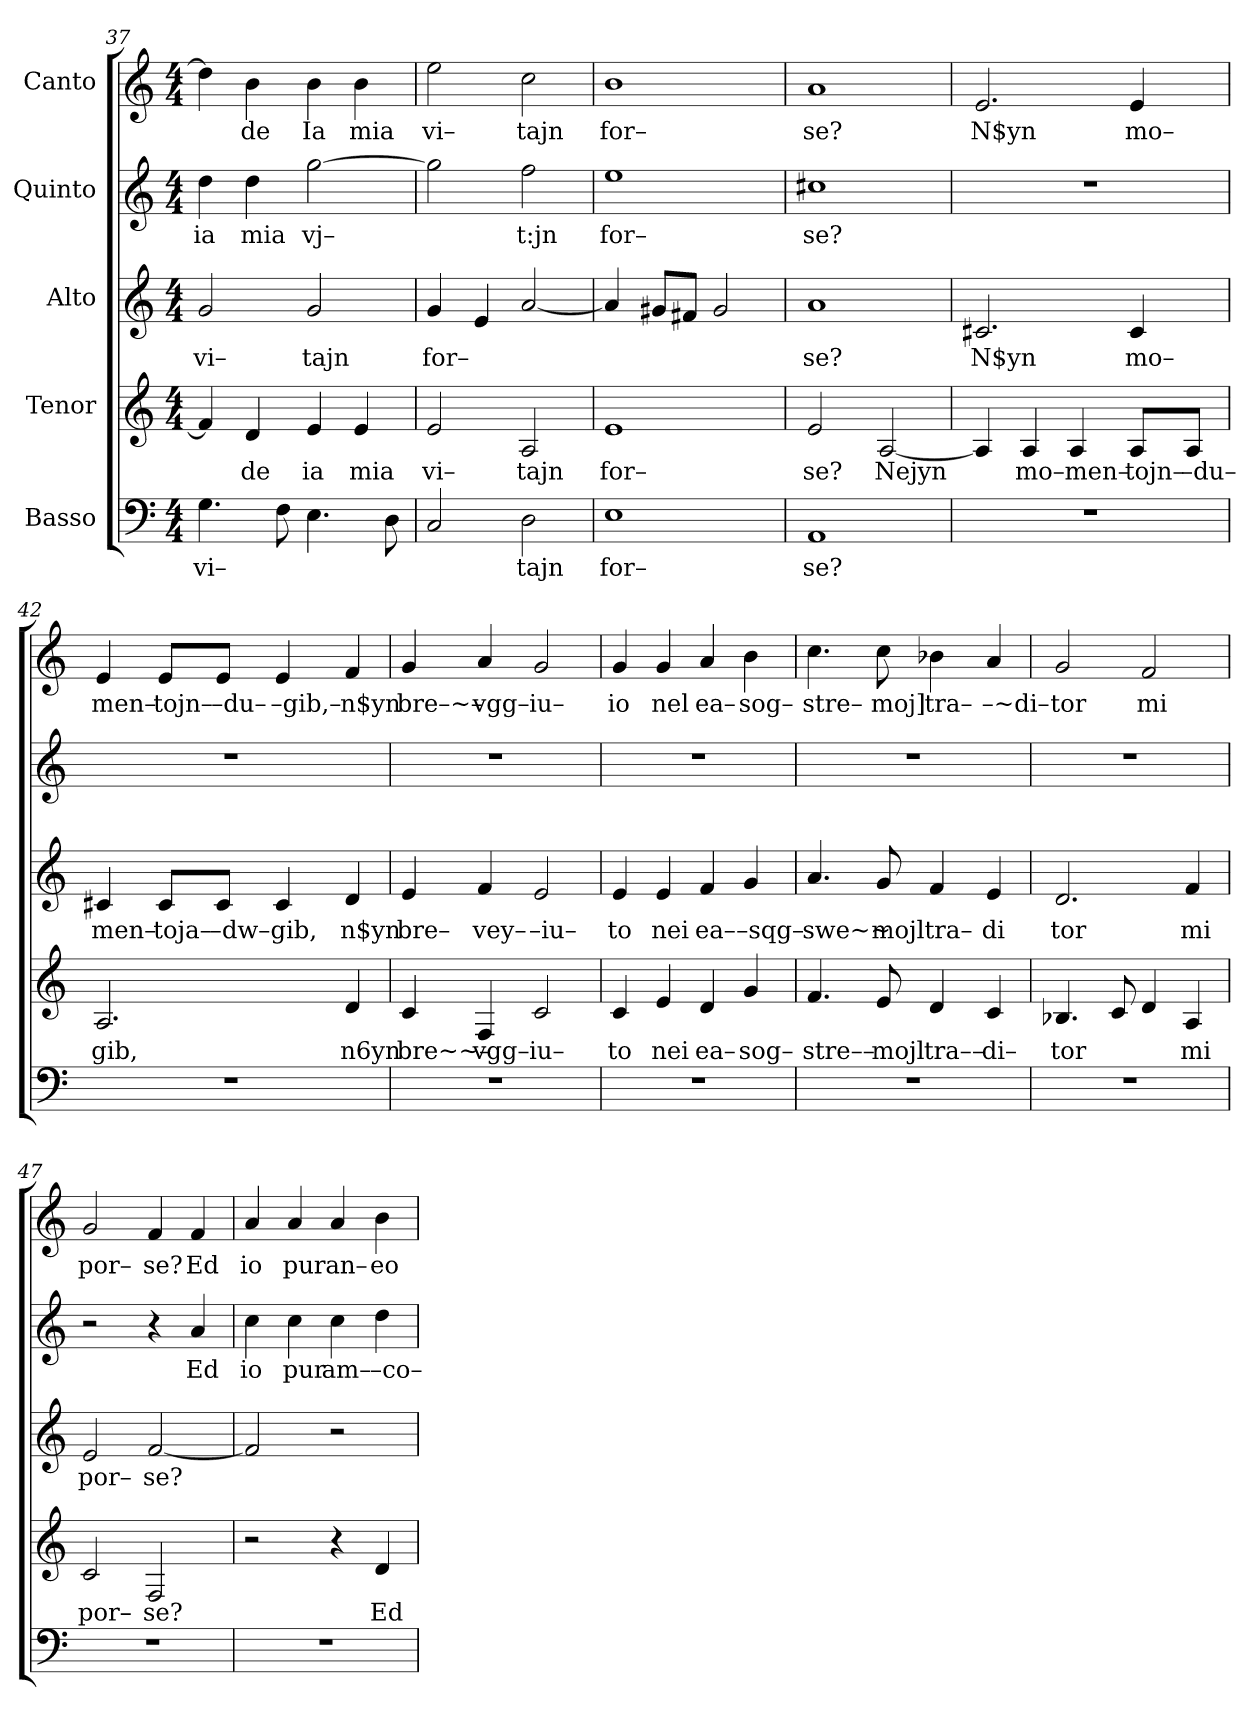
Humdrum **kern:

**kern	**text	**kern	**text	**kern	**text	**kern	**text	**kern	**text
*part5	*part5	*part4	*part4	*part3	*part3	*part2	*part2	*part1	*part1
*staff5	*staff5	*staff4	*staff4	*staff3	*staff3	*staff2	*staff2	*staff1	*staff1
*I"Basso	*	*I"Tenor	*	*I"Alto	*	*I"Quinto	*	*I"Canto	*
*clefF4	*	*clefG2	*	*clefG2	*	*clefG2	*	*clefG2	*
*k[]	*	*k[]	*	*k[]	*	*k[]	*	*k[]	*
*M4/4	*	*M4/4	*	*M4/4	*	*M4/4	*	*M4/4	*
=37	=37	=37	=37	=37	=37	=37	=37	=37	=37
!	!LO:LY:b	!	!	!	!LO:LY:b	!	!LO:LY:b	!	!
4.G\	vi–	4f/]	.	2g/	vi–	4dd\	ia	4dd\]	.
!	!	!	!LO:LY:b	!	!	!	!LO:LY:b	!	!LO:LY:b
.	.	4d/	de	.	.	4dd\	mia	4b\	de
8F\	.	.	.	.	.	.	.	.	.
!	!	!	!LO:LY:b	!	!LO:LY:b	!	!LO:LY:b	!	!LO:LY:b
4.E\	.	4e/	ia	2g/	tajn	[2gg\	vj–	4b\	Ia
!	!	!	!LO:LY:b	!	!	!	!	!	!LO:LY:b
.	.	4e/	mia	.	.	.	.	4b\	mia
8D\	.	.	.	.	.	.	.	.	.
=38	=38	=38	=38	=38	=38	=38	=38	=38	=38
!	!	!	!LO:LY:b	!	!LO:LY:b	!	!	!	!LO:LY:b
2C/	.	2e/	vi–	4g/	for–	2gg\]	.	2ee\	vi–
.	.	.	.	4e/	.	.	.	.	.
!	!LO:LY:b	!	!LO:LY:b	!	!	!	!LO:LY:b	!	!LO:LY:b
2D\	tajn	2A/	tajn	[2a/	.	2ff\	t:jn	2cc\	tajn
=39	=39	=39	=39	=39	=39	=39	=39	=39	=39
!	!LO:LY:b	!	!LO:LY:b	!	!	!	!LO:LY:b	!	!LO:LY:b
1E	for–	1e	for–	4a/]	.	1ee	for–	1b	for–
.	.	.	.	8g#X/L	.	.	.	.	.
.	.	.	.	8f#X/J	.	.	.	.	.
.	.	.	.	2g#/	.	.	.	.	.
=40	=40	=40	=40	=40	=40	=40	=40	=40	=40
!	!LO:LY:b	!	!LO:LY:b	!	!LO:LY:b	!	!LO:LY:b	!	!LO:LY:b
1AA	se?	2e/	se?	1a	se?	1cc#X	se?	1a	se?
!	!	!	!LO:LY:b	!	!	!	!	!	!
.	.	[2A/	Nejyn	.	.	.	.	.	.
=41	=41	=41	=41	=41	=41	=41	=41	=41	=41
!	!	!	!	!	!LO:LY:b	!	!	!	!LO:LY:b
1r	.	4A/]	.	2.c#X/	N$yn	1r	.	2.e/	N$yn
!	!	!	!LO:LY:b	!	!	!	!	!	!
.	.	4A/	mo–	.	.	.	.	.	.
!	!	!	!LO:LY:b	!	!	!	!	!	!
.	.	4A/	men–	.	.	.	.	.	.
!	!	!	!LO:LY:b	!	!LO:LY:b	!	!	!	!LO:LY:b
.	.	8A/L	tojn–	4c#/	mo–	.	.	4e/	mo–
!	!	!	!LO:LY:b	!	!	!	!	!	!
.	.	8A/J	–du–	.	.	.	.	.	.
=42	=42	=42	=42	=42	=42	=42	=42	=42	=42
!	!	!	!LO:LY:b	!	!LO:LY:b	!	!	!	!LO:LY:b
1r	.	2.A/	gib,	4c#X/	men–	1r	.	4e/	men–
!	!	!	!	!	!LO:LY:b	!	!	!	!LO:LY:b
.	.	.	.	8c#/L	toja–	.	.	8e/L	tojn–
!	!	!	!	!	!LO:LY:b	!	!	!	!LO:LY:b
.	.	.	.	8c#/J	–dw–	.	.	8e/J	–du–
!	!	!	!	!	!LO:LY:b	!	!	!	!LO:LY:b
.	.	.	.	4c#/	gib,	.	.	4e/	–gib,–
!	!	!	!LO:LY:b	!	!LO:LY:b	!	!	!	!LO:LY:b
.	.	4d/	n6yn	4d/	n$yn	.	.	4f/	n$yn
=43	=43	=43	=43	=43	=43	=43	=43	=43	=43
!	!	!	!LO:LY:b	!	!LO:LY:b	!	!	!	!LO:LY:b
1r	.	4c/	bre~~–	4e/	bre–	1r	.	4g/	bre–~–
!	!	!	!LO:LY:b	!	!LO:LY:b	!	!	!	!LO:LY:b
.	.	4F/	vgg–	4f/	vey–	.	.	4a/	vgg–
!	!	!	!LO:LY:b	!	!LO:LY:b	!	!	!	!LO:LY:b
.	.	2c/	iu–	2e/	–iu–	.	.	2g/	iu–
=44	=44	=44	=44	=44	=44	=44	=44	=44	=44
!	!	!	!LO:LY:b	!	!LO:LY:b	!	!	!	!LO:LY:b
1r	.	4c/	to	4e/	to	1r	.	4g/	io
!	!	!	!LO:LY:b	!	!LO:LY:b	!	!	!	!LO:LY:b
.	.	4e/	nei	4e/	nei	.	.	4g/	nel
!	!	!	!LO:LY:b	!	!LO:LY:b	!	!	!	!LO:LY:b
.	.	4d/	ea–	4f/	ea–	.	.	4a/	ea–
!	!	!	!LO:LY:b	!	!LO:LY:b	!	!	!	!LO:LY:b
.	.	4g/	sog–	4g/	–sqg–	.	.	4b\	sog–
=45	=45	=45	=45	=45	=45	=45	=45	=45	=45
!	!	!	!LO:LY:b	!	!LO:LY:b	!	!	!	!LO:LY:b
1r	.	4.f/	stre––	4.a/	swe~~	1r	.	4.cc\	stre–
!	!	!	!LO:LY:b	!	!LO:LY:b	!	!	!	!LO:LY:b
.	.	8e/	mojl	8g/	mojl	.	.	8cc\	moj]
!	!	!	!LO:LY:b	!	!LO:LY:b	!	!	!	!LO:LY:b
.	.	4d/	tra––	4f/	tra–	.	.	4b-X\	tra–
!	!	!	!LO:LY:b	!	!LO:LY:b	!	!	!	!LO:LY:b
.	.	4c/	di–	4e/	di	.	.	4a/	–~di–
=46	=46	=46	=46	=46	=46	=46	=46	=46	=46
!	!	!	!LO:LY:b	!	!LO:LY:b	!	!	!	!LO:LY:b
1r	.	4.B-X/	tor	2.d/	tor	1r	.	2g/	tor
.	.	8c/	.	.	.	.	.	.	.
!	!	!	!	!	!	!	!	!	!LO:LY:b
.	.	4d/	.	.	.	.	.	2f/	mi
!	!	!	!LO:LY:b	!	!LO:LY:b	!	!	!	!
.	.	4A/	mi	4f/	mi	.	.	.	.
=47	=47	=47	=47	=47	=47	=47	=47	=47	=47
!	!	!	!LO:LY:b	!	!LO:LY:b	!	!	!	!LO:LY:b
1r	.	2c/	por–	2e/	por–	2r	.	2g/	por–
!	!	!	!LO:LY:b	!	!LO:LY:b	!	!	!	!LO:LY:b
.	.	2F/	se?	[2f/	se?	4r	.	4f/	se?
!	!	!	!	!	!	!	!LO:LY:b	!	!LO:LY:b
.	.	.	.	.	.	4a/	Ed	4f/	Ed
=48	=48	=48	=48	=48	=48	=48	=48	=48	=48
!	!	!	!	!	!	!	!LO:LY:b	!	!LO:LY:b
1r	.	2r	.	2f/]	.	4cc\	io	4a/	io
!	!	!	!	!	!	!	!LO:LY:b	!	!LO:LY:b
.	.	.	.	.	.	4cc\	pur	4a/	pur
!	!	!	!	!	!	!	!LO:LY:b	!	!LO:LY:b
.	.	4r	.	2r	.	4cc\	am–	4a/	an–
!	!	!	!LO:LY:b	!	!	!	!LO:LY:b	!	!LO:LY:b
.	.	4d/	Ed	.	.	4dd\	–co–	4b\	eo
=	=	=	=	=	=	=	=	=	=
*-	*-	*-	*-	*-	*-	*-	*-	*-	*-
